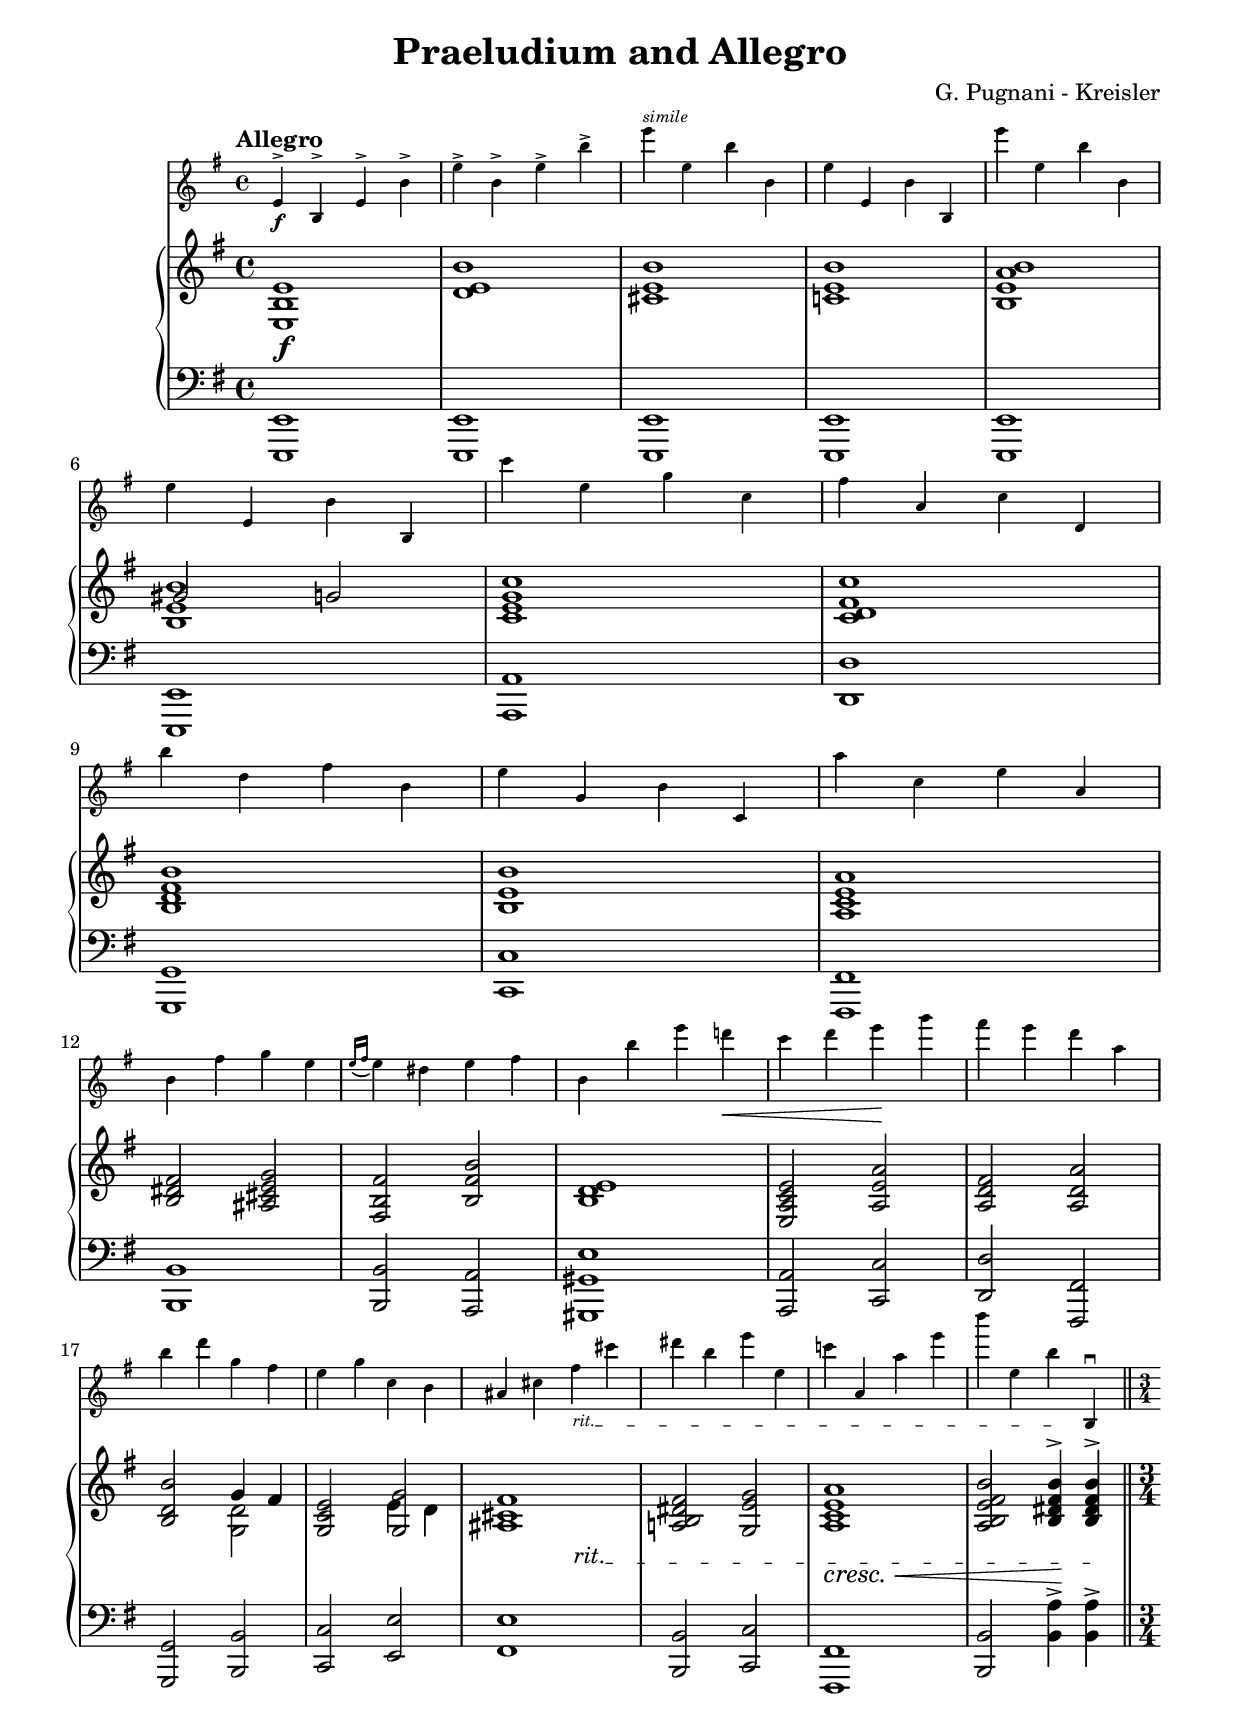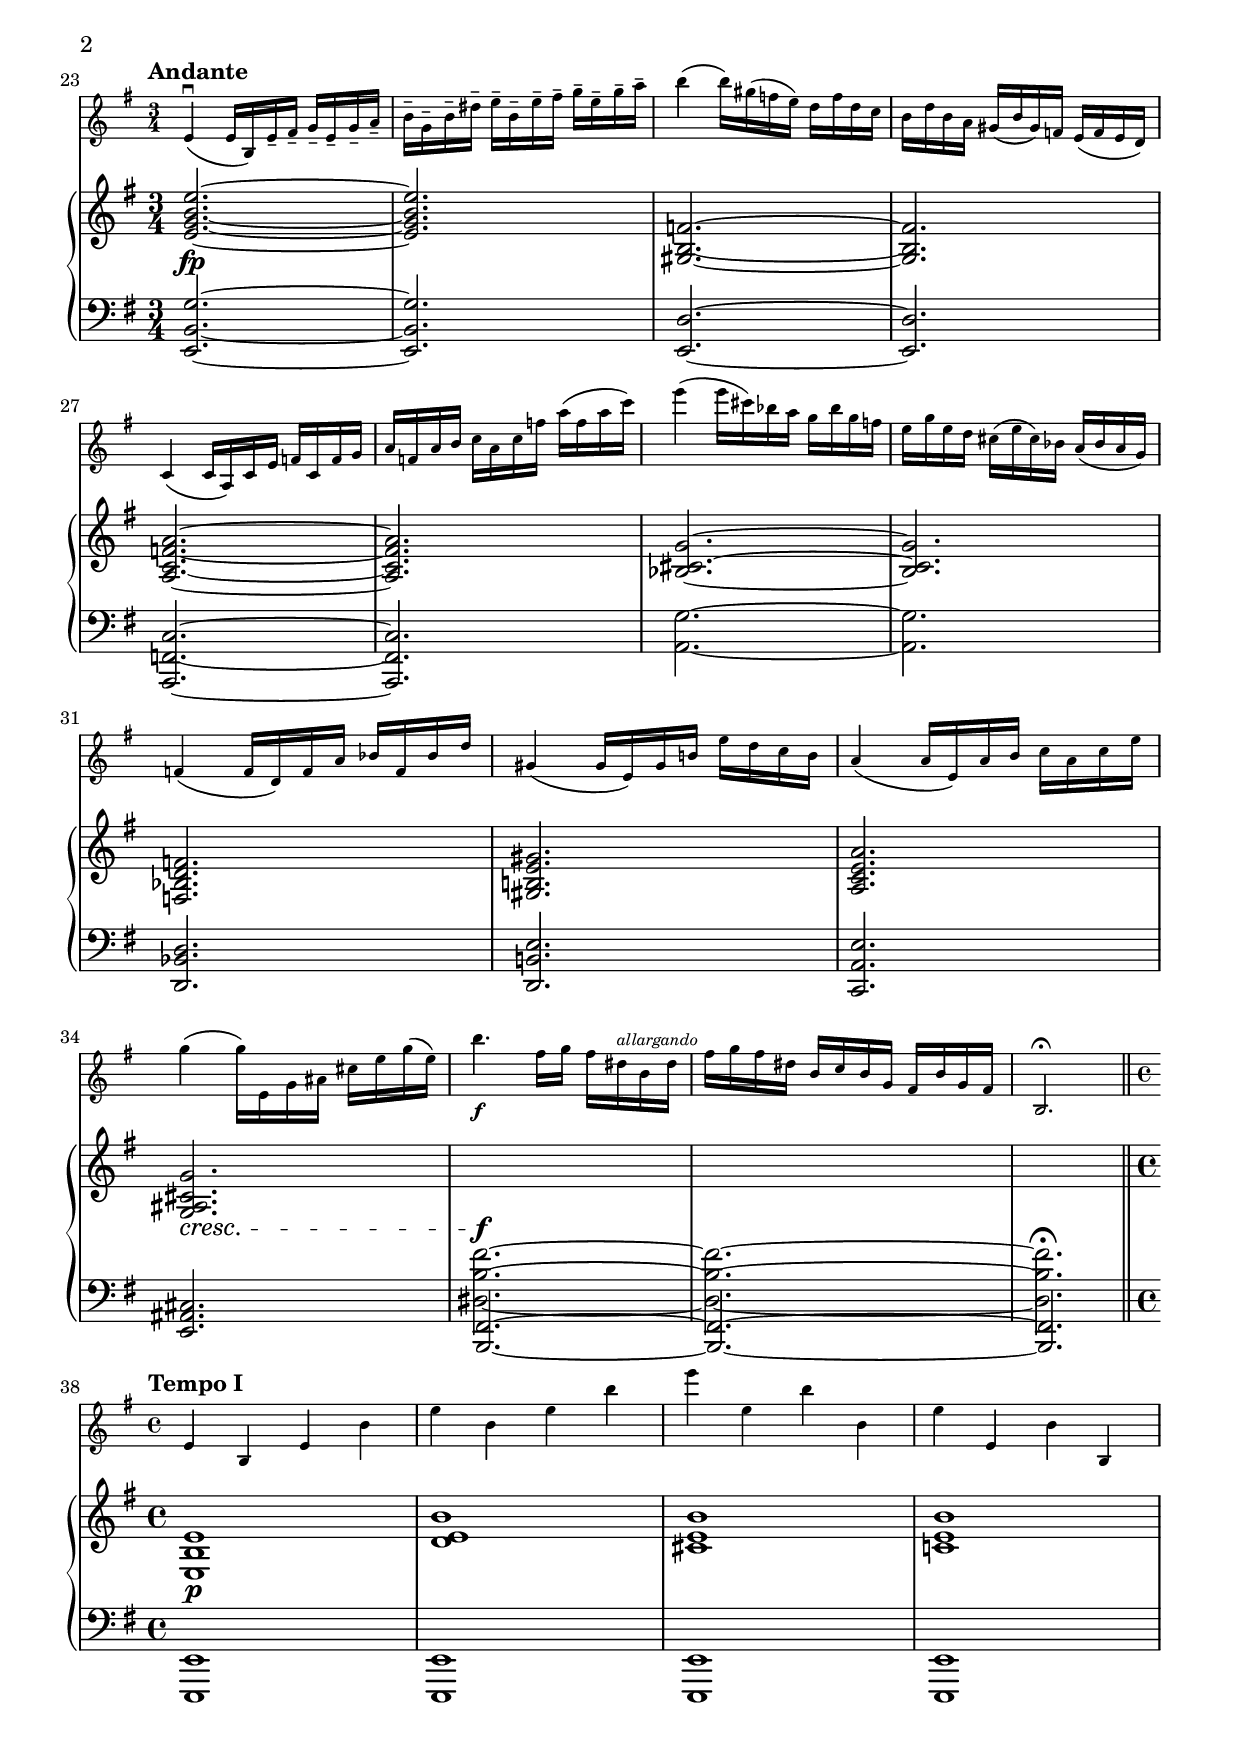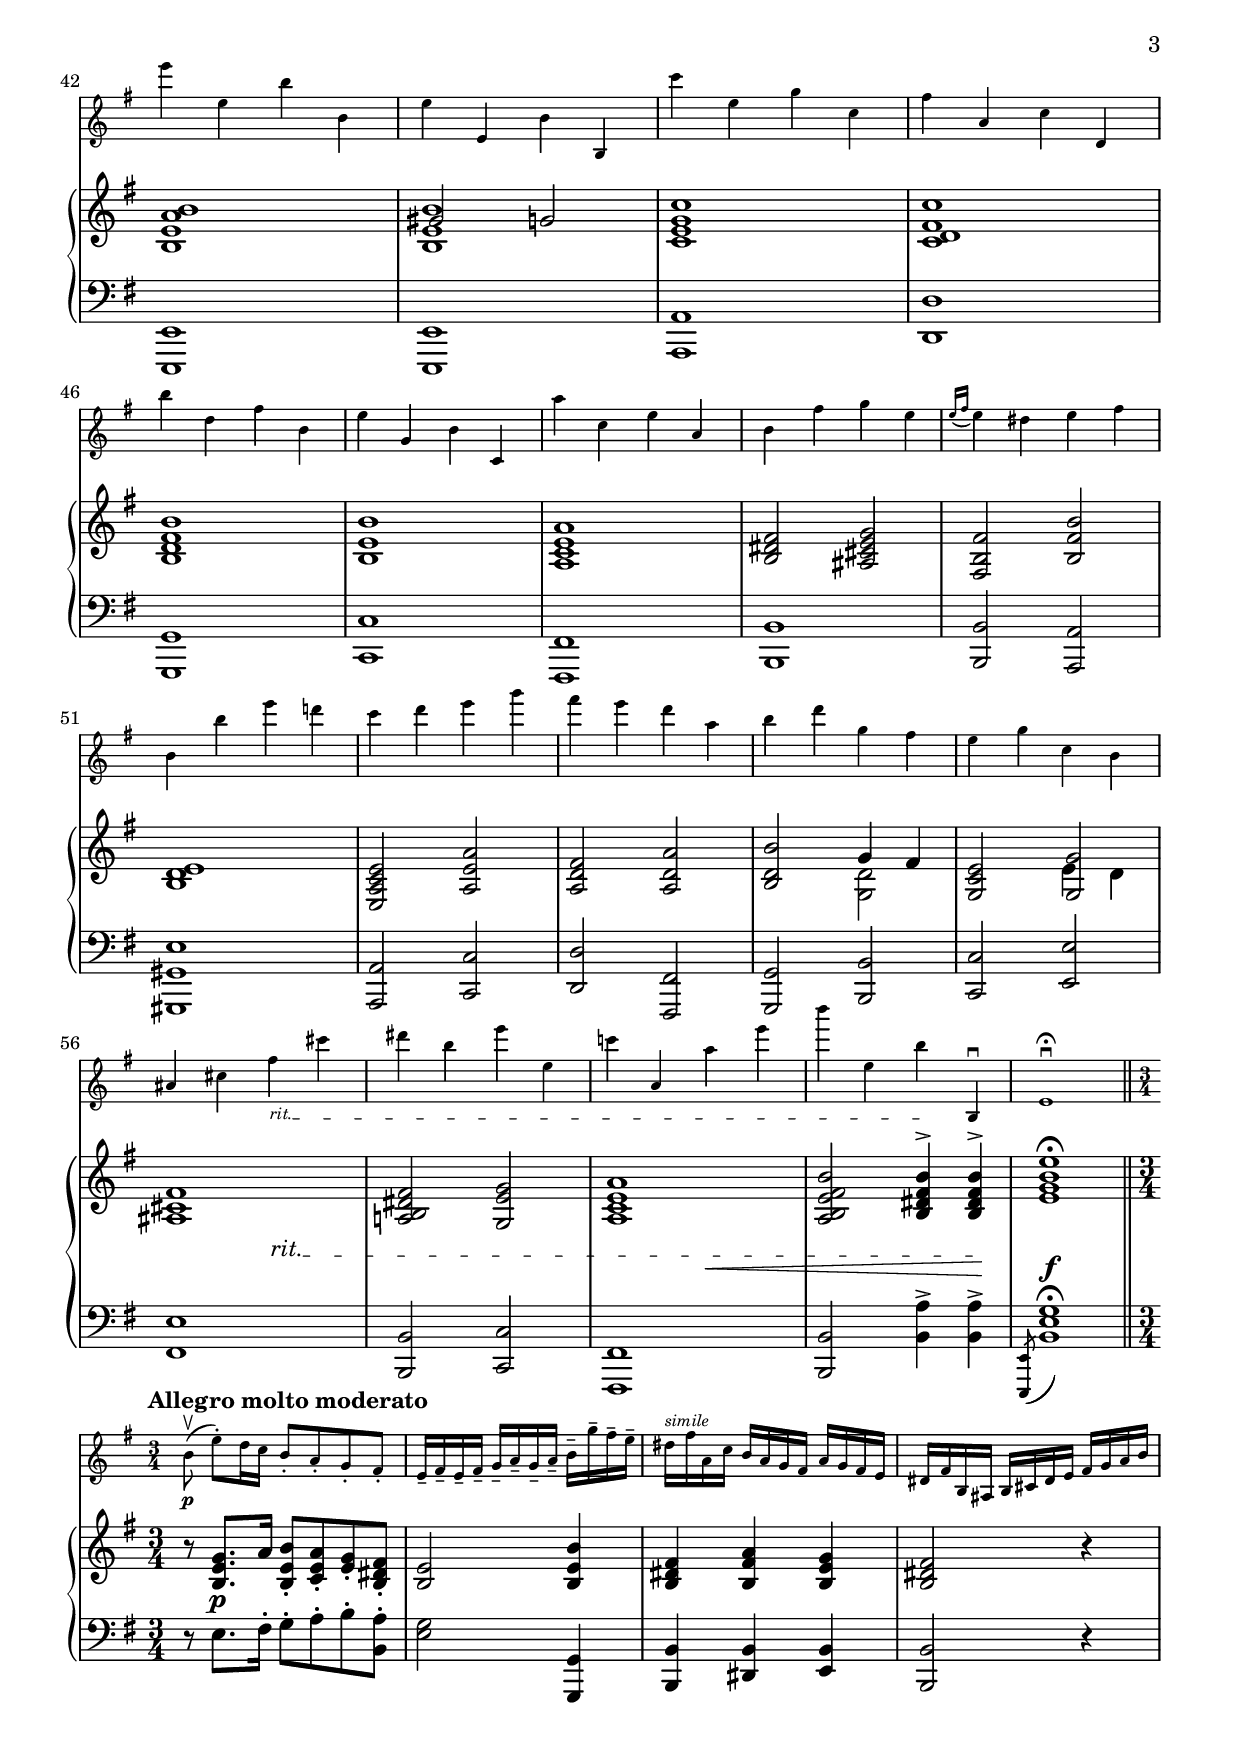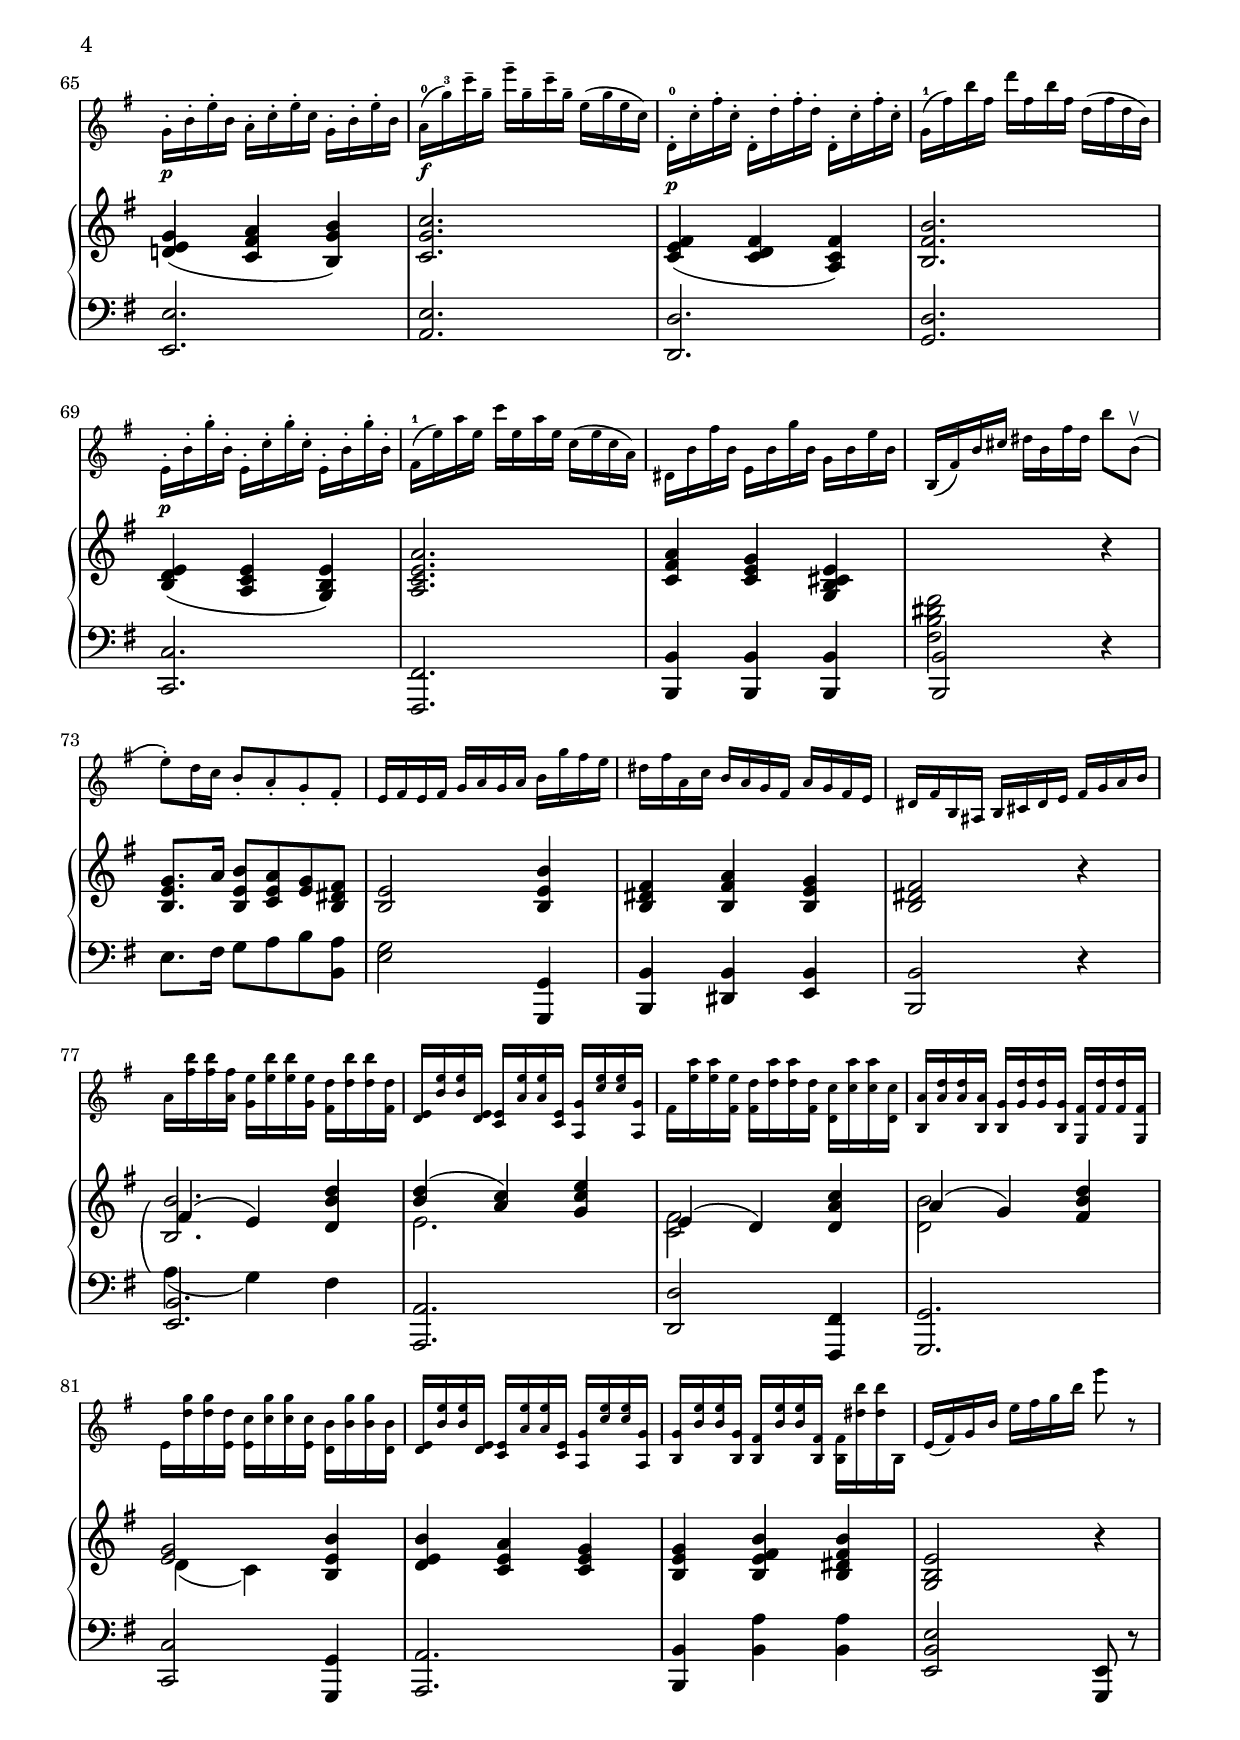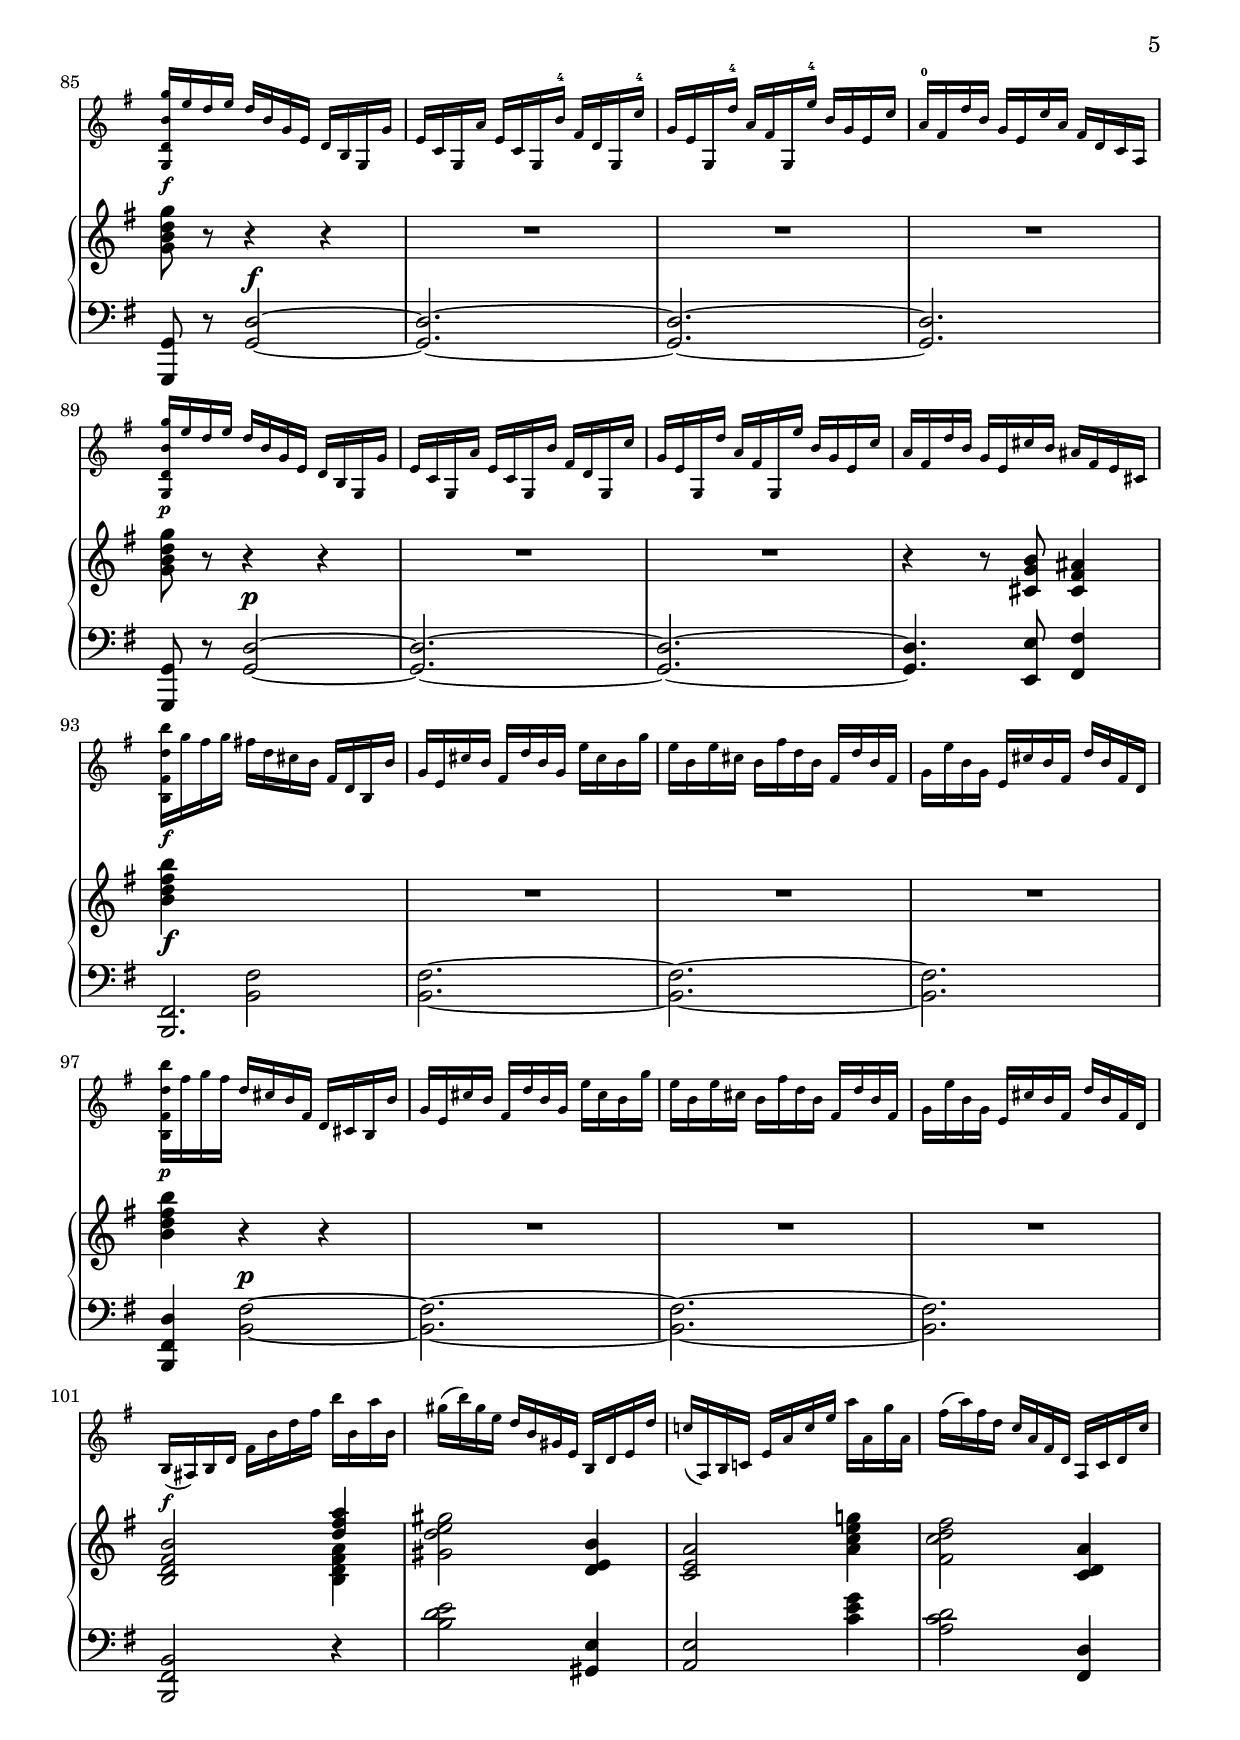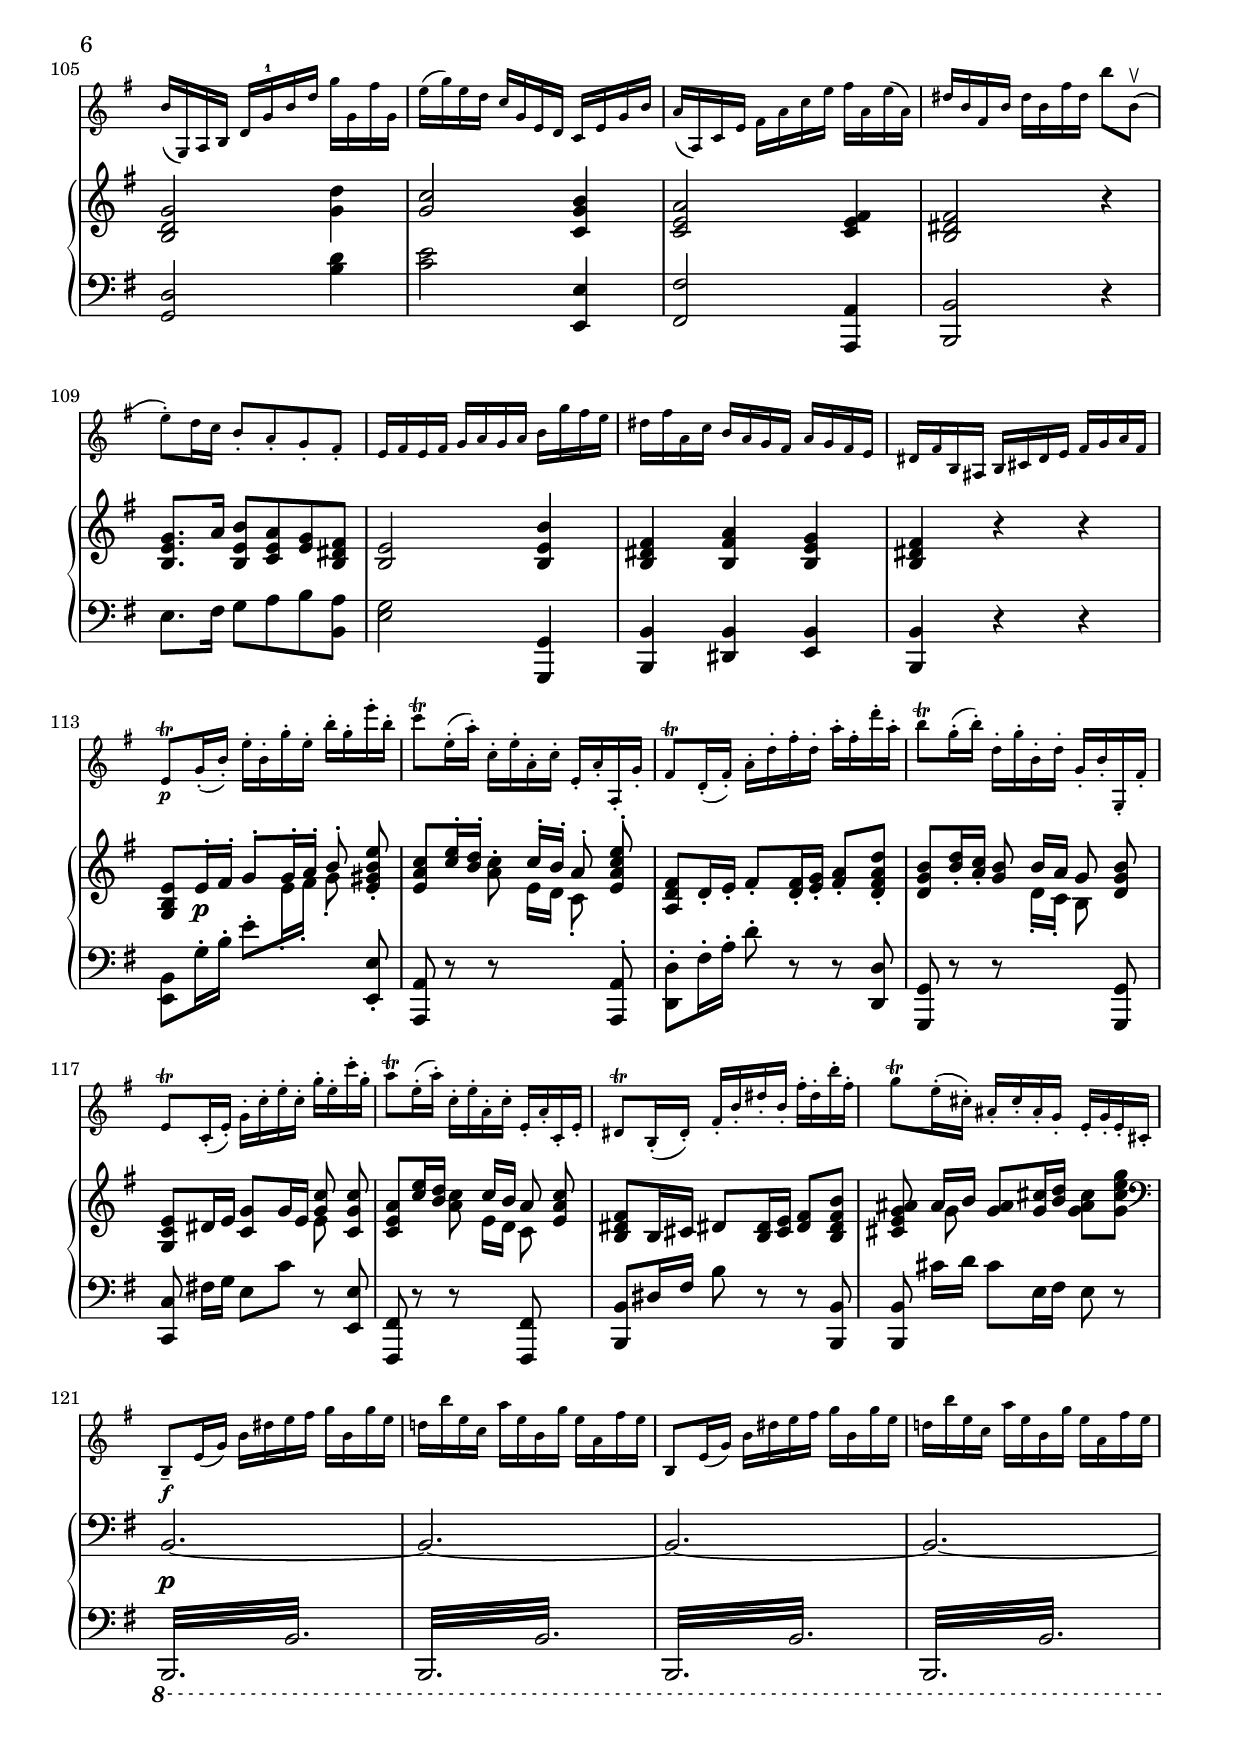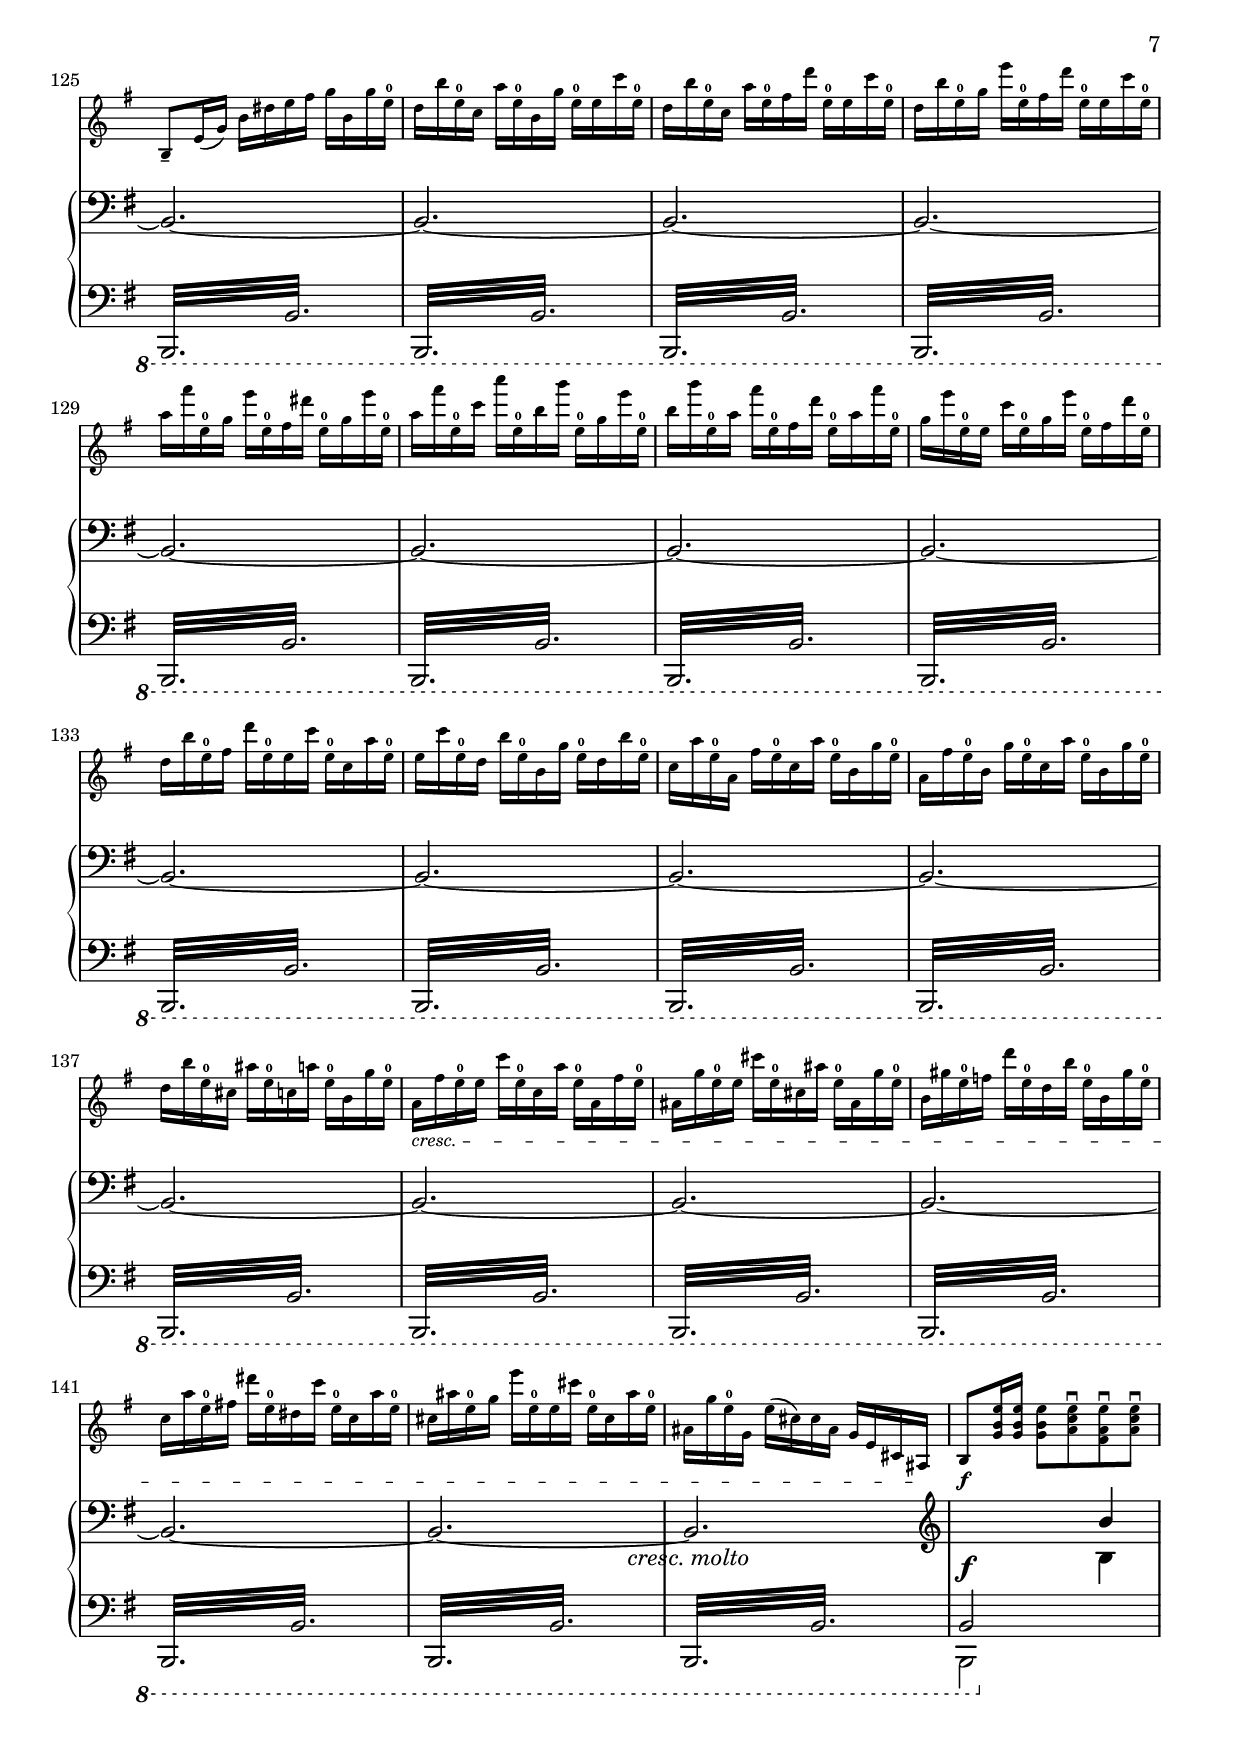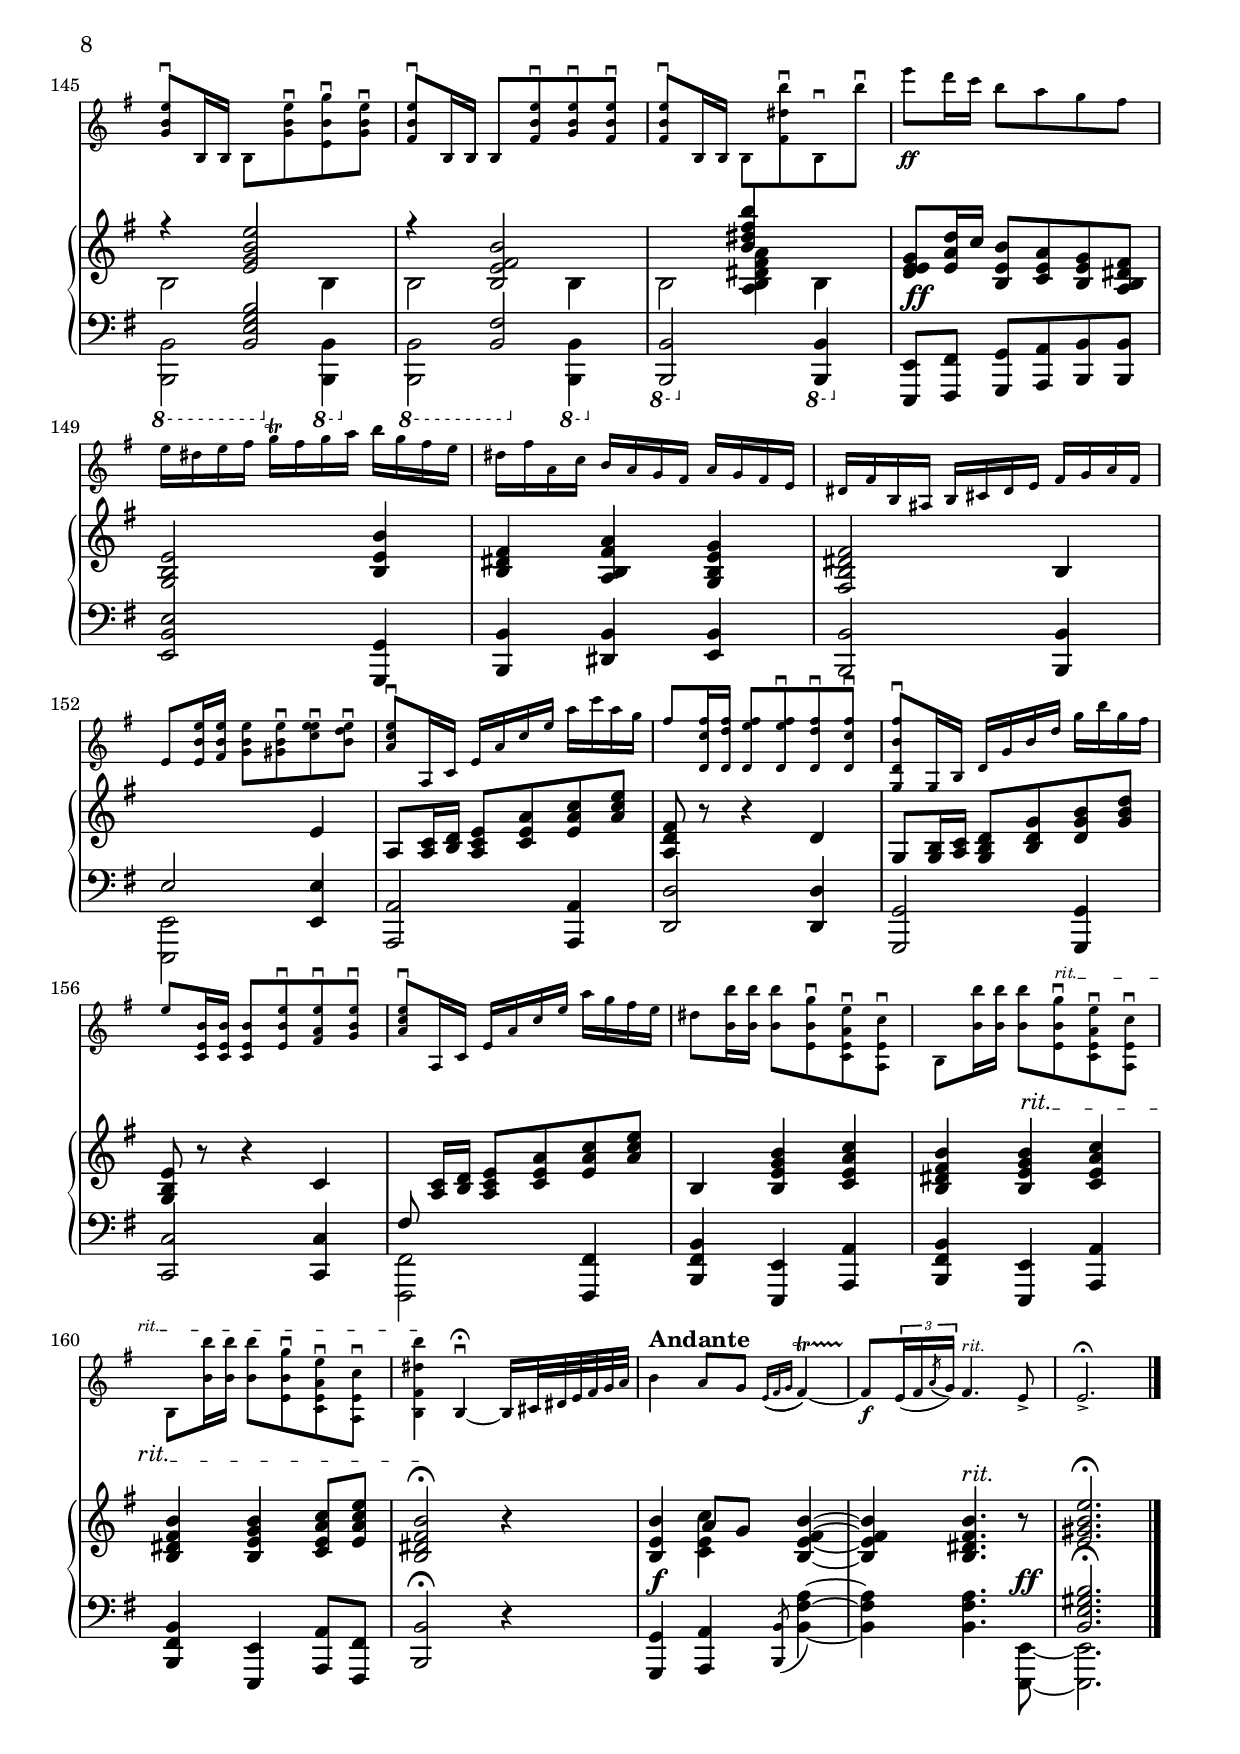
\version "2.14.2"

\version "2.14.2"

\language "english"

\header
{
  title = "Praeludium and Allegro"
  composer = "G. Pugnani - Kreisler"
}

\layout
{
  #(layout-set-staff-size 20)
}

\paper
{
  #(set-paper-size "a4")
  top-margin = 6\mm
  bottom-margin = 7\mm
  line-width = 183\mm
  markup-system-spacing #'basic-distance = #20
  system-system-spacing #'basic-distance = #13
  min-systems-per-page = 5
}

%% some defs

ub = \upbow
db = \downbow

sd = \stemDown
su = \stemUp
sn = \stemNeutral

ottEight = {
  \ottava #-1
  \set Staff.ottavation = #"8"
}
ottZero = \ottava #0


\version "2.14.2"

pianoR = \relative c
{
  \clef treble
  \key e \minor
  \tempo "Allegro"
  \time 4/4

  <e b' e>1 |
  <d' e b'> |
  <cs e b'> |
  <c! e b'> |
  <b e a b> | %5
  << { gs'2 g } \\ { <b, e b'>1 } >> |
  <c e g c> |
  <c d fs c'> |
  <b d fs b> |
  <b e b'> | %10
  <a c e a> |
  <b ds fs>2 <as cs e g> |
  <fs b fs'> <b fs' b> |
  <b d e>1 |
  <e, a c e>2 <a e' a> | %15
  <a d fs> <a d a'> |
  <b d b'> << { g'4 fs } \\ { <g, d'>2 } >> |
  <g c e> << { <g g'>2 } \\ { e'4 d } >> |
  <as cs fs>1 |
  <a! b ds fs>2 <g e' g> | %20
  <a c e a>1 |
  <a b e fs b>2 <b ds fs b>4^> <b ds fs b>^> |

  \tempo "Andante"
  \time 3/4

  <e g b e>2.~ |
  <e g b e> |
  <gs, b f'>~ | %25
  <gs b f'> |
  <a c f a>~ |
  <a c f a> |
  <bf cs g'>~ |
  <bf cs g'> | %30
  <f! bf d f!> |
  <gs b! e gs> |
  <a c e a> |
  <g as cs g'> |
  \change Staff = "lower"
  <ds b' fs'>~ | %35
  <ds b' fs'>~ |
  <ds b' fs'>\fermata
  \change Staff = "upper" \bar "||" |

  \tempo "Tempo I"
  \time 4/4

  <e b' e>1 |
  <d' e b'> |
  <cs e b'> | %40
  <c! e b'> |
  <b e a b> |
  << { gs'2 g } \\ { <b, e b'>1 } >> |
  <c e g c> |
  <c d fs c'> | %45
  <b d fs b> |
  <b e b'> |
  <a c e a> |
  <b ds fs>2 <as cs e g> |
  <fs b fs'> <b fs' b> | %50
  <b d e>1 |
  <e, a c e>2 <a e' a> |
  <a d fs> <a d a'> |
  <b d b'> << { g'4 fs } \\ { <g, d'>2 } >> |
  <g c e> << { <g g'>2 } \\ { e'4 d } >> | %55
  <as cs fs>1 |
  <a! b ds fs>2 <g e' g> |
  <a c e a>1 |
  <a b e fs b>2 <b ds fs b>4^> <b ds fs b>^> |
  <e g b e>1\fermata \bar "||"  %60

  \tempo "Allegro molto moderato"
  \time 3/4

  \set Timing.measurePosition = #(ly:make-moment -1 8)
  r8 |
  <b e g>8. a'16 <b, e b'>8-. <c e a>-. <e g>-. <b ds fs>-. |
  <b e>2 <b e b'>4 |
  <b ds fs> <b fs' a> <b e g> |
  <b ds fs>2 r4 |
  <d! e g>( <c fs a> <b g' b>) | %65
  <c g' c>2. |
  <c e fs>4( <c d fs> <a c fs>) |
  <b fs' b>2. |
  <b d e>4( <a c e> <g b e>) |
  <a c e a>2. | %70
  <c fs a>4 <c e g> <g b cs e> |
  \change Staff = "lower"
  <fs b ds fs>2
  \change Staff = "upper" r4 |
  <b e g>8. a'16 <b, e b'>8 <c e a> <e g> <b ds fs> |
  <b e>2 <b e b'>4 |
  <b ds fs> <b fs' a> <b e g> | %75
  <b ds fs>2 r4 |
  << { <b b'>2.\arpeggio }
     \\ { \change Staff = "lower"
	  a4(\arpeggio g) fs
	  \change Staff = "upper" }
     \\ { fs'4( e) <d b' d> }
   >> |
  << { <b' d>( <a c>) <g c e> } \\ { e2. } >> |
  << { e4( d) } \\ { <c fs>2 } >> <d a' c>4 |
  << { a'( g) } \\ { <d b'>2 } >> <fs b d>4 | %80
  << { <e g>2 } \\ { d4( c) } >> <b e b'> |
  <d e b'> <c e a> <c e g> |
  <b e g> <b e fs b> <b ds fs b> |
  <g b e>2 r4 |
  <g' b d g>8 r r4 r | %85
  R2.*3 |
  <g b d g>8 r r4 r |
  R2.*2 |
  r4 r8 <cs, g' b> <cs fs as>4 |
  <b' d fs b> s s |
  R2.*3 |
  <b d fs b>4 r r |
  R2.*3 |
  <b, d fs b>2 << { <d' fs a>4 } \\ { <b, d fs a> } >> | %101
  <gs' d' e gs>2 <d e b'>4 |
  <c e a>2 <a' c e g!>4 |
  <fs c' d fs>2 <c d a'>4 |
  <b d g>2 <g' d'>4 | %105
  <g c>2 <c, g' b>4 |
  <c e a>2 <c e fs>4 |
  <b ds fs>2 r4 |
  <b e g>8. a'16 <b, e b'>8 <c e a> <e g> <b ds fs> |
  <b e>2 <b e b'>4 | %110
  <b ds fs> <b fs' a> <b e g> |
  <b ds fs>4 r r |
  \su <g b e>8 e'16^. fs^.  g8^. g16^. a^. b8^. <e, gs b e>_.\noBeam\sn |
  <e a c> <c' e>16^. <b d>^.  <a c>8^. << { c16^. b^. a8^. } \\ { e16 d c8_.} >>  <e a c e>^. |
  <a, d fs> d16-. e-.  fs8-. <d fs>16-. <e g>-.  <fs a>8-. <d fs a d>-. | %115
  <d g b> <b' d>16-. <a c>-.  <g b>8 << { b16 a g8 } \\ { d16-. c-. b8} >>  <d g b> |
  <g, c e> ds'16 e  <c g'>8 g'16 e  << { < g c>8 } \\ { e } >> <c g' c> |
  <c e a> <c' e>16 <b d>  <a c>8 << { c16 b a8 } \\ { e16 d c8} >>  <e a c> |
  <b ds fs> b16 cs  ds!8 <b ds>16 <cs e>  <ds fs>8 <b ds fs b> |
  <cs e g as> << { as'16 b } \\ { g8 } >>  <g as>8 <g cs>16 <b d> <g as cs>8 <g cs e g> | %120
  \clef bass
  b,,2.~ |
  \repeat unfold 21 { b~ }
  b |
  \clef treble
  s2 << { b''4 } \\ { b, } >> |
  << { r <e g b e>2 } \\ { b2 b4 } >> | %145
  << { r <b e fs b>2 } \\ { b2 b4 } >> |
  << { s << { <b' ds fs b> } \\ { <a, b ds fs a> } >> } \\ { b2 b4 } >> |
  <e g d e>8 <e a d>16 c'  <b, e b'>8 <c e a> <b e g> <a b ds fs> |
  <g b e>2 <b e b'>4 |
  <b ds fs> <a b fs' a> <g b e g> | %150
  <fs b ds fs>2 b4 |
  s2 e4 |
  a,8 <a c>16 <b d>  <a c e>8 <c e a> <e a c> <a c e> |
  <a, d fs>8 r r4 d |
  g,8 <g b>16 <a c>  <g b d>8 <b d g> <d g b> <g b d> | %155
  <g, b e>8 r r4 c |
  s8 <a c>16 <b d>  <a c e>8 <c e a> <e a c> <a c e> |
  b,4 <b e g b> <c e a c> |
  \override TextSpanner #'(bound-details left text) = "rit."
  <b ds fs b> <b e g b>\startTextSpan <c e a c> |
  <b ds fs b> <b e g b>  <c e a c>8 <e a c e> |
  <b ds fs b>2\stopTextSpan\fermata r4 |
  <b e b'> << { a'8[ g] } \\ { <c, e c'>4 } >> <b e fs b>~ |
  <b e fs b> <b ds fs b>4.^\markup{ \italic rit. } r8 |
  <e gs b e>2.\fermata \bar "|." |
}

pianoL = \relative c,,
{
  \clef bass
  \key e \minor
  \time 4/4

  <e e'>1 |
  <e e'> |
  <e e'> |
  <e e'> |
  <e e'> | %5
  <e e'> |
  <a a'> |
  <d d'> |
  <g, g'> |
  <c c'> | %10
  <fs, fs'> |
  <b b'> |
  <b b'>2 <a a'> |
  <gs gs' e'>1 |
  <a a'>2 <c c'> | %15
  <d d'> <fs, fs'> |
  <g g'> <b b'> |
  <c c'> <e e'> |
  <fs e'>1 |
  <b, b'>2 <c c'> | %20
  <fs, fs'>1 |
  <b b'>2 <b' a'>4-> <b a'>-> |

  \time 3/4

  <e, b' g'>2.~ |
  <e b' g'> |
  <e d'>~ | %25
  <e d'> |
  <a, f' c'>~ |
  <a f' c'> |
  <a' g'>~ |
  <a g'> | %30
  <d, bf' d> |
  <d b'! e> |
  <c a' e'> |
  <e as cs> |
  <b fs'>~ | %35
  <b fs'>~ |
  <b fs'> \bar "||" |

  \time 4/4

  <e, e'>1 |
  <e e'> |
  <e e'> | %40
  <e e'> |
  <e e'> |
  <e e'> |
  <a a'> |
  <d d'> | %45
  <g, g'> |
  <c c'> |
  <fs, fs'> |
  <b b'> |
  <b b'>2 <a a'> | %50
  <gs gs' e'>1 |
  <a a'>2 <c c'> |
  <d d'> <fs, fs'> |
  <g g'> <b b'> |
  <c c'> <e e'> | %55
  <fs e'>1 |
  <b, b'>2 <c c'> |
  <fs, fs'>1 |
  <b b'>2 <b' a'>4-> <b a'>-> |
  \acciaccatura <e,, e'>8( <b'' e g>1)\fermata \bar "||"  %60

  \time 3/4

  \set Timing.measurePosition = #(ly:make-moment -1 8)
  r8 |
  e8. fs16-. g8-. a-. b-. <b, a'>-. |
  <e g>2 <g,, g'>4 |
  <b b'> <ds b'> <e b'> |
  <b b'>2 r4 |
  <e e'>2. | %65
  <a e'> |
  <d, d'> |
  <g d'> |
  <c, c'> |
  <fs, fs'> | %70
  <b b'>4 <b b'> <b b'> |
  <b b'>2 r4 |
  e'8. fs16 g8 a b <b, a'> |
  <e g>2 <g,, g'>4 |
  <b b'> <ds b'> <e b'> | %75
  <b b'>2 r4 |
  <e b'>2. |
  <a, a'> |
  <d d'>2 <fs, fs'>4 |
  <g g'>2. | %80
  <c c'>2 <g g'>4 |
  <a a'>2. |
  <b b'>4 <b' a'> <b a'> |
  <e, b' e>2 <g, e'>8 r |
  <g g'> r <g' d'>2~ | %85
  <g d'>2.~ |
  <g d'>2.~ |
  <g d'>2. |
  <g, g'>8 r <g' d'>2~ |
  <g d'>2.~ | %90
  <g d'>2.~ |
  <g d'>4. <e e'>8 <fs fs'>4 |
  << { <b, fs'>2. } \\ { s4 <b' fs'>2~ } >> |
  <b fs'>2.~ |
  <b fs'>~ | %95
  <b fs'> |
  <b, fs' d'>4 <b' fs'>2~ |
  <b fs'>2.~ |
  <b fs'>2.~ |
  <b fs'>2. | %100
  <b, fs' b>2 r4 |
  <b'' d e>2 <gs, e'>4 |
  <a e'>2 <c' e g>4 |
  <a c d>2 <fs, d'>4 |
  <g d'>2 <b' d>4 | %105
  <c e>2 <e,, e'>4 |
  <fs fs'>2 <a, a'>4 |
  <b b'>2 r4 |
  e'8. fs16 g8 a b <b, a'> |
  <e g>2 <g,, g'>4 | %110
  <b b'> <ds b'> <e b'> |
  <b b'>4 r r |
  \sd <e b'>8 g'16-. b-.  e8-.
  \change Staff = "upper"
  e16_. fs_. g8_.
  \change Staff = "lower"
  \sn <e,, e'>_.\noBeam |
  <a, a'> r r s4 <a a'>8^. |
  \sd <d  d'>^. fs'16^. a^.  d8^. r r \sn  <d,, d'> | %115
  <g, g'> r r s4 <g g'>8 |
  <c c'> fs'!16[ g]  e8 c' r <e,, e'> |
  <fs, fs'> r r s <fs fs'> s |
  <b b'> ds'16 fs  b8 r r <b,, b'> |
  <b b'> cs''16[ d]  cs8 e,16 fs  e8 r | %120
  \ottEight \repeat "tremolo" 8 { b,,32. b' }
  \repeat unfold 22 {
    \repeat "tremolo" 8 { b, b' }
  }
  << { b2 } \\ { b, } >> \ottZero s4 |
  << { s4 <b' e g b>2 } \\ { \ottEight <b, b'>2 \ottZero \ottEight <b b'>4 \ottZero } >> | %145
  << { s4 <b' fs'>2 } \\ { \ottEight <b, b'>2 \ottZero \ottEight <b b'>4 \ottZero } >> | %% not working
  \ottEight <b b'>2 \ottZero \ottEight <b b'>4 \ottZero |
  <e e'>8[ <fs fs'>]  <g g'> <a a'> <b b'> <b b'> |
  <e b' e>2 <g, g'>4 |
  <b b'> <ds b'> <e b'> | %150
  <b b'>2  <b b'>4 |
  << { e'2 } \\ { <e,, e'> } >>  <e' e'>4 |
  <a, a'>2  <a a'>4 |
  <d d'>2  <d d'>4 |
  <g, g'>2  <g g'>4 | %155
  <c c'>2  <c c'>4 |
  << { fs'8 } \\ { <fs,, fs'>2 } >>  <fs fs'>4 |
  <b fs' b> <e, e'> <a a'> |
  <b fs' b> <e, e'> <a a'> |
  <b fs' b> <e, e'> <a a'>8 <fs fs'> | %160
  <b b'>2\fermata r4 |
  \tempo "Andante"
  <g g'> <a a'> \acciaccatura { <b b'>8 } <b' fs' a>4~ |
  <b fs' a> <b fs' a>4.
  << { s8 <b e gs b>2.\fermata } \\ { <e,, e'>8~ <e e'>2. } >> \bar "|." |
}

pianoD = % dynamics
{
  s1\f
  s1*17
  \override TextSpanner #'(bound-details left text) = "rit."
  s2 s2\startTextSpan
  s1
  s2\cresc
  s2\<
  s2 s4\! s4\stopTextSpan
  s2.\fp
  s2.*10
  s2.\cresc
  s2.\f
  s2.*2
  s1\p
  s1*17
  \override TextSpanner #'(bound-details left text) = "rit."
  s2 s2\startTextSpan
  s1
  s2
  s2\<
  s2  s4 s4\!\stopTextSpan
  s1\f
  s8 % Allegro
  s2.\p
  s2.*23
  s4 s4\f s4
  s2.*3
  s4 s4\p s4
  s2.*3
  s2.\f
  s2.*3
  s4 s4\p s4
  s2.*15
  s8 s8\p s2
  s2.*7
  s2.\p % cadenza
  s2.*20
  s2 s8 s8^\markup{ \italic cresc. molto }
  s2.
  s4\f s2
  s2.*3
  s4\ff s2
  s2.*13
  s4\f s2
  s4 s4. s8\ff
  s2.
}

pianoB = % breaks
{
  s1*5\break
  s1*6\break
  s1*5\break
  s1*3\noBreak
  s1*3\pageBreak % Andante
  s2.*15\break % Tempo I
  s1*23\break % Allegro
  s8
  s2.*24\break % Var.3
}

\version "2.14.2"

violin = \relative c'
{
  \clef treble
  \key e \minor
  \tempo "Allegro"
  \time 4/4

  e4^>\f b^> e^> b'-> |
  e-> b-> e-> b'-> |
  e^\markup{\italic simile} e, b' b, |
  e e, b' b, |
  e'' e, b' b, | %5
  e e, b' b, |
  c'' e, g c, |
  fs a, c d, |
  b'' d, fs b, |
  e g, b c, | %10
  a'' c, e a, |
  b fs' g e |
  \acciaccatura { e16[ fs] } e4 ds e fs |
  b, b' e d!\< |
  c d e\! g | %15
  fs e d a |
  b d g, fs |
  e g c, b |
  \override TextSpanner #'(bound-details left text) = "rit."
  \textSpannerDown
  as cs fs\startTextSpan cs' |
  ds b e e, | %20
  c'! a, a' e' |
  b' e,, b'\stopTextSpan b,,\db \bar "||" |

  \tempo "Andante"
  \time 3/4

  e4(\db e16 b) e-- fs--  g-- e-- g-- a-- |
  b-- g-- b-- ds--  e-- b-- e-- fs--  g-- e-- g-- a-- |
  b4( b16) gs( f e)  d f d c | %25
  b d b a  gs( b gs) f  e( f e d) |
  c4( c16 a) c e  f c f g |
  a f a b  c a c f  a( f a c) |
  e4( e16 cs) bf a  g bf g f |
  e g e d  cs( e cs) bf  a( bf a g) | %30
  f4( f16 d) f a  bf f bf d |
  gs,4( gs16 e) gs b!  e d c b |
  a4( a16 e) a b  c a c e |
  g4( g16) e, g as  cs e g( e) |
  b'4.\f fs16 g  fs ds^\markup{\italic allargando} b ds | %35
  fs g fs ds  b c b g  fs b g fs |
  b,2.\fermata \bar "||" |

  \tempo "Tempo I"
  \time 4/4

  e4 b e b' |
  e b e b' |
  e e, b' b, | %40
  e e, b' b, |
  e'' e, b' b, |
  e e, b' b, |
  c'' e, g c, |
  fs a, c d, | %45
  b'' d, fs b, |
  e g, b c, |
  a'' c, e a, |
  b fs' g e |
  \acciaccatura { e16[ fs] } e4 ds e fs | %50
  b, b' e d! |
  c d e g |
  fs e d a |
  b d g, fs |
  e g c, b | %55
  \override TextSpanner #'(bound-details left text) = "rit."
  \textSpannerDown
  as cs fs\startTextSpan cs' |
  ds b e e, |
  c'! a, a' e' |
  b' e,, b'\stopTextSpan b,,\db |
  e1 \fermata\db \bar "||" | %60

  \tempo "Allegro molto moderato"
  \time 3/4

  \set Timing.measurePosition = #(ly:make-moment -1 8)
  b'8(\upbow\p |
  e-.) d16 c b8-. a-. g-. fs-. |
  e16-- fs-- e-- fs--  g-- a-- g-- a--  b-- g'-- fs-- e-- |
  ds^\markup{\italic simile} fs a, c  b a g fs  a g fs e |
  ds fs b, as  b cs ds e  fs g a b |
  g-.\p b-. e-. b  a-. c-. e-. c  g-. b-. e-. b | %65
  a(-0\f g'-3) c-- g--  e'-- g,-- c-- g--  e( g e c) |
  \sd d,-0-.\p c'-. fs-. c-.  d,-. d'-. fs-. d-.  d,-. c'-. fs-. c-. |
  g(-1 fs') b fs  d' fs, b fs  d( fs d b) |
  e,-.\p b'-. g'-. b,-.  e,-. c'-. g'-. c,-.  e,-. b'-. g'-. b,-. |
  fs(-1 e') a e  c' e, a e  c( e c a) | %70
  ds, b' fs' b,  e, b' g' b,  g b e b \sn |
  b,( fs') b cs  ds b fs' ds  b'8 b,(\upbow |
  e-.) d16 c b8-. a-. g-. fs-. |
  e16 fs e fs  g a g a  b g' fs e |
  ds fs a, c  b a g fs  a g fs e | %75
  ds fs b, as  b cs ds e  fs g a b |
  a <fs' b> <fs b> <a, fs'>  <g e'> <e' b'> <e b'> <g, e'>
  <fs d'> <d' b'> <d b'> <fs, d'> |
  <d e> <b' e> <b e> <d, e>  <c e> <a' e'> <a e'> <c, e>
  <a g'> <c' e> <c e> <a, g'> |
  fs' <e' a> <e a> <fs, e'>  <fs d'> <d' a'> <d a'> <fs, d'>
  <d c'> <c' a'> <c a'> <d, c'> |
  <b a'> <a' d> <a d> <b, a'>  <b g'> <g' d'> <g d'> <b, g'>
  <g fs'> <fs' d'> <fs d'> <g, fs'> | %80
  e' <d' g> <d g> <e, d'>  <e c'> <c' g'> <c g'> <e, c'>
  <d b'> <b' g'> <b g'> <d, b'> |
  <d e> <b' e> <b e> <d, e>  <c e> <a' e'> <a e'> <c, e>
  <a g'> <c' e> <c e> <a, g'> |
  <b g'> <b' e> <b e> <b, g'>  <b fs'> <b' e> <b e> <b, fs'>
  \sd <b fs'> <ds' b'> <ds b'> b, \sn |
  e( fs) g b  e fs g b  e8 r |
  <g,,, d' b' g'>16\f e'' d e  d b g e  d b g g' | %85
  e c g a'  e c g b'-4  fs d g, c'-4 |
  g e g, d''-4  a fs g, e''-4  b g e c' |
  a-0 fs d' b  g e c' a  fs d c a |
  <g d' b' g'>\p e'' d e  d b g e  d b g g' |
  e c g a'  e c g b'  fs d g, c' | %90
  g e g, d''  a fs g, e''  b g e c' |
  a fs d' b  g e cs' b  as fs e cs |
  <b fs' d' b'>\f g'' fs g  fs! d cs b  fs d b b' |
  g e cs' b  fs d' b g  e' cs b g' |
  e b e cs  b fs' d b  fs d' b fs | %95
  g e' b g  e cs' b fs  d' b fs d |
  <b fs' d' b'>\p fs'' g fs  d cs b fs  d cs b b' |
  g e cs' b  fs d' b g  e' cs b g' |
  e b e cs  b fs' d b  fs d' b fs |
  g e' b g  e cs' b fs  d' b fs d | %100
  b(\f as) b d  fs b d fs  b b, a' b, |
  gs'( b) gs e  d b gs e  b d e d' |
  c!( a,) b c!  e a c e  a a, g' a, |
  fs'( a) fs d  c a fs d  a c d c' |
  b( g,) a b  d g-1 b d  g g, fs' g, | %105
  e'( g) e d  c g e d  c e g b |
  a( a,) c e  fs a c e  fs a, e'( a,) |
  ds b fs b  ds b fs' ds  b'8 b,(\upbow |
  e-.) d16 c b8-. a-. g-. fs-. |
  e16 fs e fs  g a g a  b g' fs e | %110
  ds fs a, c  b a g fs  a g fs e |
  ds fs b, as  b cs ds e  fs g a fs |
  e8\trill\p g16-.( b-.)  e-. b-. g'-. e-.  b'-. g-. e'-. b-. |
  c8\trill e,16-.( a-.)  c,-. e-. a,-. c-.  e,-. a-. a,-. g'-. |
  fs8\trill d16-.( fs-.)  a-. d-. fs-. d-.  a'-. fs-. d'-. a-. | %115
  b8\trill g16-.( b-.)  d,-. g-. b,-. d-.  g,-. b-. g,-. fs'-. |
  e8\trill c16-.( e-.)  g-. c-. e-. c-.  g'-. e-. c'-. g-. |
  a8\trill e16-.( a-.)  c,-. e-. a,-. c-.  e,-. a-. c,-. e-. |
  ds8\trill b16-.( ds-.)  fs-. b-. ds-. b-.  fs'-. ds-. b'-. fs-. |
  g8\trill e16-.( cs-.)  as-. cs-. as-. g-.  e-. g-. e-. cs-. | %120
  b8--\f e16( g)  b ds e fs  g b, g' e |
  d! b' e, c  a' e b g'  e a, fs' e |
  b,8 e16( g)  b ds e fs  g b, g' e |
  d! b' e, c  a' e b g'  e a, fs' e |
  b,8-- e16( g)  b ds e fs  g b, g' e-0 | %125
  d b' e,-0 c  a' e-0 b g'  e-0 e c' e,-0 |
  d b' e,-0 c  a' e-0 fs d'  e,-0 e c' e,-0 |
  d b' e,-0 g  e' e,-0 fs d'  e,-0 e c' e,-0 |
  a fs' e,-0 g  e' e,-0 fs ds'  e,-0 g e' e,-0 |
  a fs' e,-0 c'  a' e,-0 b' g'  e,-0 g e' e,-0 | %130
  b' g' e,-0 a  fs' e,-0 fs d'  e,-0 a fs' e,-0 |
  g e' e,-0 e  c' e,-0 g e'  e,-0 fs d' e,-0 |
  d b' e,-0 fs  d' e,-0 e c'  e,-0 c a' e-0 |
  e c' e,-0 d  b' e,-0 b g'  e-0 d b' e,-0 |
  c a' e-0 a,  fs' e-0 c a'  e-0 b g' e-0 | %135
  a, fs' e-0 b  g' e-0 c a'  e-0 b g' e-0 |
  d b' e,-0 cs  as' e-0 c a'  e-0 b g' e-0 |
  a,-\tweak #'X-offset #0 -\tweak #'Y-offset #0 \cresc  %% ineffective (prefer ^\cresc)
  fs' e-0 e  c' e,-0 c a'  e-0 a, fs' e-0 |
  as, g' e-0 e  cs' e,-0 cs as'  e-0 as, g' e-0 |
  b gs' e-0 f  d' e,-0 d b'  e,-0 b gs' e-0 | %140
  c a' e-0 fs!  ds' e,-0 ds c'  e,-0 c a' e-0 |
  cs as' e-0 g  e' e,-0 e cs'  e,-0 cs as' e-0 |
  as, g' e-0 g,  e'( cs) cs as  g e cs as\! |
  b8\f <g' b e>16 <g b e>  <g b e>8 <a c e>\db <fs a e'>\db <a c e>\db |
  <g b e>\db b,16 b  b8 \sd <g' b e>\db <e b' g'>\db <g b e>\db \sn | %145
  <fs b e>\db b,16 b  b8 <fs' b e>\db <g b e>\db <fs b e>\db |
  <fs b e>\db b,16 b  b8 <fs' ds' b'>\db b,\db b''\db |
  e\ff d16 c  b8 a g fs |
  e16 ds e fs  g\trill fs g a  b g fs e |
  ds fs a, c  b a g fs  a g fs e | %150
  ds fs b, as  b cs ds e  fs g a fs |
  e8 <e b' e>16 <fs b e>  <g b e>8 <gs b e>\db <c e e>\db <b d e>\db |
  <a c e>\db a,16 c  e a c e  a c a g |
  fs8 <d, c' fs>16 <d d' fs>  <d e' fs>8 <d e' fs>\db <d d' fs>\db <d c' fs>\db |
  <g, d' b' fs'>\db g16 b  d g b d  g b g fs | %155
  e8 <c, e b'>16 <c e b'>  <c e b'>8 <e b' e>\db <fs a e'>\db <g b e>\db |
  <a c e>\db a,16 c  e a c e  a g fs e |
  \sd ds8 <b b'>16 <b b'>  <b b'>8 <e, b' g'>\db <c e a e'>\db <a e' c'>\db |
  \override TextSpanner #'(bound-details left text) = "rit."
  \textSpannerUp
  b <b' b'>16 <b b'>  <b b'>8 <e, b' g'>\db^\startTextSpan <c e a e'>\db <a e' c'>\db |
  b <b' b'>16 <b b'>  <b b'>8 <e, b' g'>\db <c e a e'>\db <a e' c'>\db\sn | %160
  <b fs' ds' b'>4\stopTextSpan b~\db\fermata  b16 cs32 ds e fs g a |

  \tempo "Andante"

  b4  a8 g \acciaccatura { e16([ fs g] } fs4)\startTrillSpan~ |
  fs8\stopTrillSpan\f \times 2/3 { e16( fs \acciaccatura a8 g16) } fs4.^\markup{ \italic rit. } e8-> |
  e2.->\fermata \bar "|." |
}

violinB = % breaks
{
  s1*22
  s2.*15\break % Tempo I
  s1*23\pageBreak % Allegro
  s8
  s2.*33\pageBreak
  s2.*31\pageBreak
}



\score
{

  <<
    \new Staff \with
    {
      fontSize = #-3
    }
    \violin

    \new PianoStaff <<
      \set PianoStaff.connectArpeggios = ##t
      \override PianoStaff.Arpeggio #'stencil = #ly:arpeggio::brew-chord-slur

      \new Staff = "upper"
      <<
	\pianoR
	\pianoB
      >>
      \new Dynamics = "dynamics" \pianoD
      \new Staff = "lower" \pianoL
    >>
  >>

}
